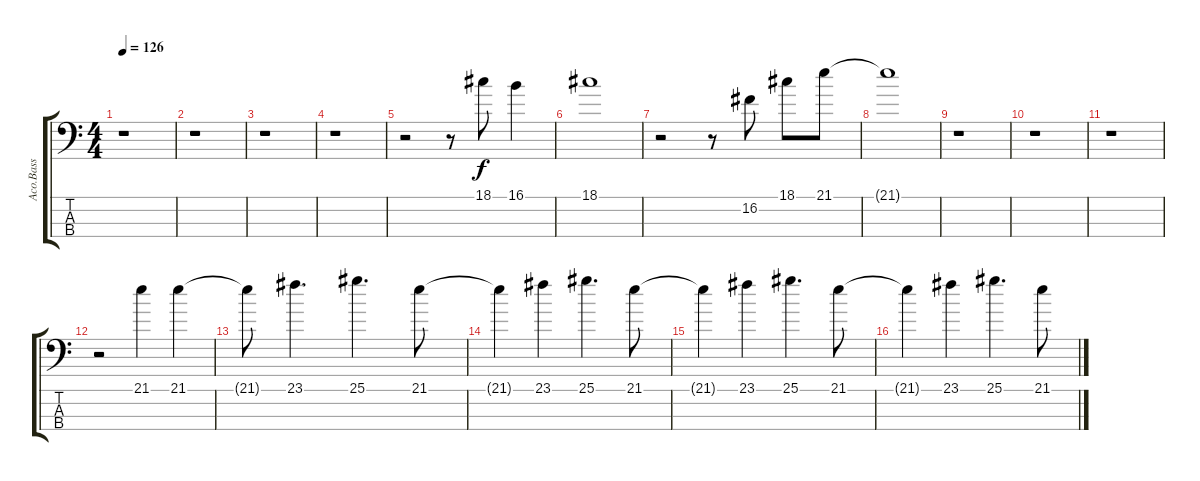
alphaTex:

\track ("Aco.Bass" "Aco.Bass") {instrument slapbass2}
\staff {score tabs}
\tuning (G2 D2 A1 E1) {hide}
\ts (4 4)
\tempo 126
\clef f4
\ks c
r.1{dy f} |
r.1 |
r.1 |
r.1 |
r.2 r.8 18.1.8 16.1.4 |
18.1.1 |
r.2 r.8 16.2.8 18.1.8 21.1.8 |
21.1{t}.1 |
r.1 |
r.1 |
r.1 |
r.2 21.1.4 21.1.4 |
21.1{t}.8 23.1.4{d} 25.1.4{d} 21.1.8 |
21.1{t}.4 23.1.4 25.1.4{d} 21.1.8 |
21.1{t}.4 23.1.4 25.1.4{d} 21.1.8 |
21.1{t}.4 23.1.4 25.1.4{d} 21.1.8
